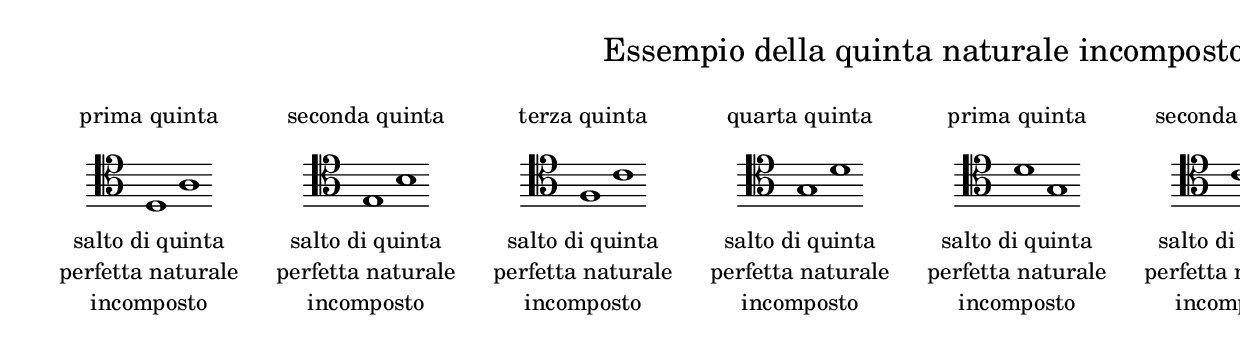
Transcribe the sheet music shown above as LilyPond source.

\version "2.22.2"

% Auto generated file

\header {
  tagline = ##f
}

dot = {
   \once \override Script.add-stem-support = ##f
   \once \override Script.toward-stem-shift = 0
   \once \override Script.skyline-horizontal-padding = 0
   \once \override Script.direction = 1
   \once \override Script.font-size = 1
}

\markup {
  \center-column {
    \line {
      \center-align
      \fontsize#3 { \concat { \normal-text "Essempio della quinta naturale incomposto"} }
    }
    \null
    \line {
      \center-column {
        \line {
          \left-align {  \normal-text "prima quinta" }
        }

        \null
        \line {
          \score {
            <<
              \new Staff \with { instrumentName = ""} {
                \override Staff.TimeSignature.stencil = ##f
                \override Staff.NoteHead.style = #'baroque
                \accidentalStyle Score.forget
                \cadenzaOn
                \clef "tenor"
                \key c #`((0 . ,NATURAL) (1 . ,NATURAL) (2 . ,NATURAL)
                          (3 . ,NATURAL) (4 . ,NATURAL) (5 . ,NATURAL)
                          (6 . ,NATURAL))  d1  a1 
                \cadenzaOff
              }
            >>
            \layout {
              \context {
                \Score
                \override SpacingSpanner.common-shortest-duration = #(ly:make-moment 1)
              }
            }
          }
        }
        \null
        \line {
          \left-align {  \normal-text "salto di quinta" }
        }
        \line {
          \left-align {  \normal-text "perfetta naturale" }
        }
        \line {
          \left-align {  \normal-text "incomposto" }
        }

      }
      \hspace #3 
      \center-column {
        \line {
          \left-align {  \normal-text "seconda quinta" }
        }

        \null
        \line {
          \score {
            <<
              \new Staff \with { instrumentName = ""} {
                \override Staff.TimeSignature.stencil = ##f
                \override Staff.NoteHead.style = #'baroque
                \accidentalStyle Score.forget
                \cadenzaOn
                \clef "tenor"
                \key c #`((0 . ,NATURAL) (1 . ,NATURAL) (2 . ,NATURAL)
                          (3 . ,NATURAL) (4 . ,NATURAL) (5 . ,NATURAL)
                          (6 . ,NATURAL))  e1  b1 
                \cadenzaOff
              }
            >>
            \layout {
              \context {
                \Score
                \override SpacingSpanner.common-shortest-duration = #(ly:make-moment 1)
              }
            }
          }
        }
        \null
        \line {
          \left-align {  \normal-text "salto di quinta" }
        }
        \line {
          \left-align {  \normal-text "perfetta naturale" }
        }
        \line {
          \left-align {  \normal-text "incomposto" }
        }

      }
      \hspace #3 
      \center-column {
        \line {
          \left-align {  \normal-text "terza quinta" }
        }

        \null
        \line {
          \score {
            <<
              \new Staff \with { instrumentName = ""} {
                \override Staff.TimeSignature.stencil = ##f
                \override Staff.NoteHead.style = #'baroque
                \accidentalStyle Score.forget
                \cadenzaOn
                \clef "tenor"
                \key c #`((0 . ,NATURAL) (1 . ,NATURAL) (2 . ,NATURAL)
                          (3 . ,NATURAL) (4 . ,NATURAL) (5 . ,NATURAL)
                          (6 . ,NATURAL))  f1  c'1 
                \cadenzaOff
              }
            >>
            \layout {
              \context {
                \Score
                \override SpacingSpanner.common-shortest-duration = #(ly:make-moment 1)
              }
            }
          }
        }
        \null
        \line {
          \left-align {  \normal-text "salto di quinta" }
        }
        \line {
          \left-align {  \normal-text "perfetta naturale" }
        }
        \line {
          \left-align {  \normal-text "incomposto" }
        }

      }
      \hspace #3 
      \center-column {
        \line {
          \left-align {  \normal-text "quarta quinta" }
        }

        \null
        \line {
          \score {
            <<
              \new Staff \with { instrumentName = ""} {
                \override Staff.TimeSignature.stencil = ##f
                \override Staff.NoteHead.style = #'baroque
                \accidentalStyle Score.forget
                \cadenzaOn
                \clef "tenor"
                \key c #`((0 . ,NATURAL) (1 . ,NATURAL) (2 . ,NATURAL)
                          (3 . ,NATURAL) (4 . ,NATURAL) (5 . ,NATURAL)
                          (6 . ,NATURAL))  g1  d'1 
                \cadenzaOff
              }
            >>
            \layout {
              \context {
                \Score
                \override SpacingSpanner.common-shortest-duration = #(ly:make-moment 1)
              }
            }
          }
        }
        \null
        \line {
          \left-align {  \normal-text "salto di quinta" }
        }
        \line {
          \left-align {  \normal-text "perfetta naturale" }
        }
        \line {
          \left-align {  \normal-text "incomposto" }
        }

      }
      \hspace #3 
      \center-column {
        \line {
          \left-align {  \normal-text "prima quinta" }
        }

        \null
        \line {
          \score {
            <<
              \new Staff \with { instrumentName = ""} {
                \override Staff.TimeSignature.stencil = ##f
                \override Staff.NoteHead.style = #'baroque
                \accidentalStyle Score.forget
                \cadenzaOn
                \clef "tenor"
                \key c #`((0 . ,NATURAL) (1 . ,NATURAL) (2 . ,NATURAL)
                          (3 . ,NATURAL) (4 . ,NATURAL) (5 . ,NATURAL)
                          (6 . ,NATURAL))  d'1  g1 
                \cadenzaOff
              }
            >>
            \layout {
              \context {
                \Score
                \override SpacingSpanner.common-shortest-duration = #(ly:make-moment 1)
              }
            }
          }
        }
        \null
        \line {
          \left-align {  \normal-text "salto di quinta" }
        }
        \line {
          \left-align {  \normal-text "perfetta naturale" }
        }
        \line {
          \left-align {  \normal-text "incomposto" }
        }

      }
      \hspace #3 
      \center-column {
        \line {
          \left-align {  \normal-text "seconda quinta" }
        }

        \null
        \line {
          \score {
            <<
              \new Staff \with { instrumentName = ""} {
                \override Staff.TimeSignature.stencil = ##f
                \override Staff.NoteHead.style = #'baroque
                \accidentalStyle Score.forget
                \cadenzaOn
                \clef "tenor"
                \key c #`((0 . ,NATURAL) (1 . ,NATURAL) (2 . ,NATURAL)
                          (3 . ,NATURAL) (4 . ,NATURAL) (5 . ,NATURAL)
                          (6 . ,NATURAL))  c'1  f1 
                \cadenzaOff
              }
            >>
            \layout {
              \context {
                \Score
                \override SpacingSpanner.common-shortest-duration = #(ly:make-moment 1)
              }
            }
          }
        }
        \null
        \line {
          \left-align {  \normal-text "salto di quinta" }
        }
        \line {
          \left-align {  \normal-text "perfetta naturale" }
        }
        \line {
          \left-align {  \normal-text "incomposto" }
        }

      }
      \hspace #3 
      \center-column {
        \line {
          \left-align {  \normal-text "terza quinta" }
        }

        \null
        \line {
          \score {
            <<
              \new Staff \with { instrumentName = ""} {
                \override Staff.TimeSignature.stencil = ##f
                \override Staff.NoteHead.style = #'baroque
                \accidentalStyle Score.forget
                \cadenzaOn
                \clef "tenor"
                \key c #`((0 . ,NATURAL) (1 . ,NATURAL) (2 . ,NATURAL)
                          (3 . ,NATURAL) (4 . ,NATURAL) (5 . ,NATURAL)
                          (6 . ,NATURAL))  b1  e1 
                \cadenzaOff
              }
            >>
            \layout {
              \context {
                \Score
                \override SpacingSpanner.common-shortest-duration = #(ly:make-moment 1)
              }
            }
          }
        }
        \null
        \line {
          \left-align {  \normal-text "salto di quinta" }
        }
        \line {
          \left-align {  \normal-text "perfetta naturale" }
        }
        \line {
          \left-align {  \normal-text "incomposto" }
        }

      }
      \hspace #3 
      \center-column {
        \line {
          \left-align {  \normal-text "quarta quinta" }
        }

        \null
        \line {
          \score {
            <<
              \new Staff \with { instrumentName = ""} {
                \override Staff.TimeSignature.stencil = ##f
                \override Staff.NoteHead.style = #'baroque
                \accidentalStyle Score.forget
                \cadenzaOn
                \clef "tenor"
                \key c #`((0 . ,NATURAL) (1 . ,NATURAL) (2 . ,NATURAL)
                          (3 . ,NATURAL) (4 . ,NATURAL) (5 . ,NATURAL)
                          (6 . ,NATURAL))  a1  d1 
                \cadenzaOff
              }
            >>
            \layout {
              \context {
                \Score
                \override SpacingSpanner.common-shortest-duration = #(ly:make-moment 1)
              }
            }
          }
        }
        \null
        \line {
          \left-align {  \normal-text "salto di quinta" }
        }
        \line {
          \left-align {  \normal-text "perfetta naturale" }
        }
        \line {
          \left-align {  \normal-text "incomposto" }
        }

      }
      \hspace #3 

    }
  }
}